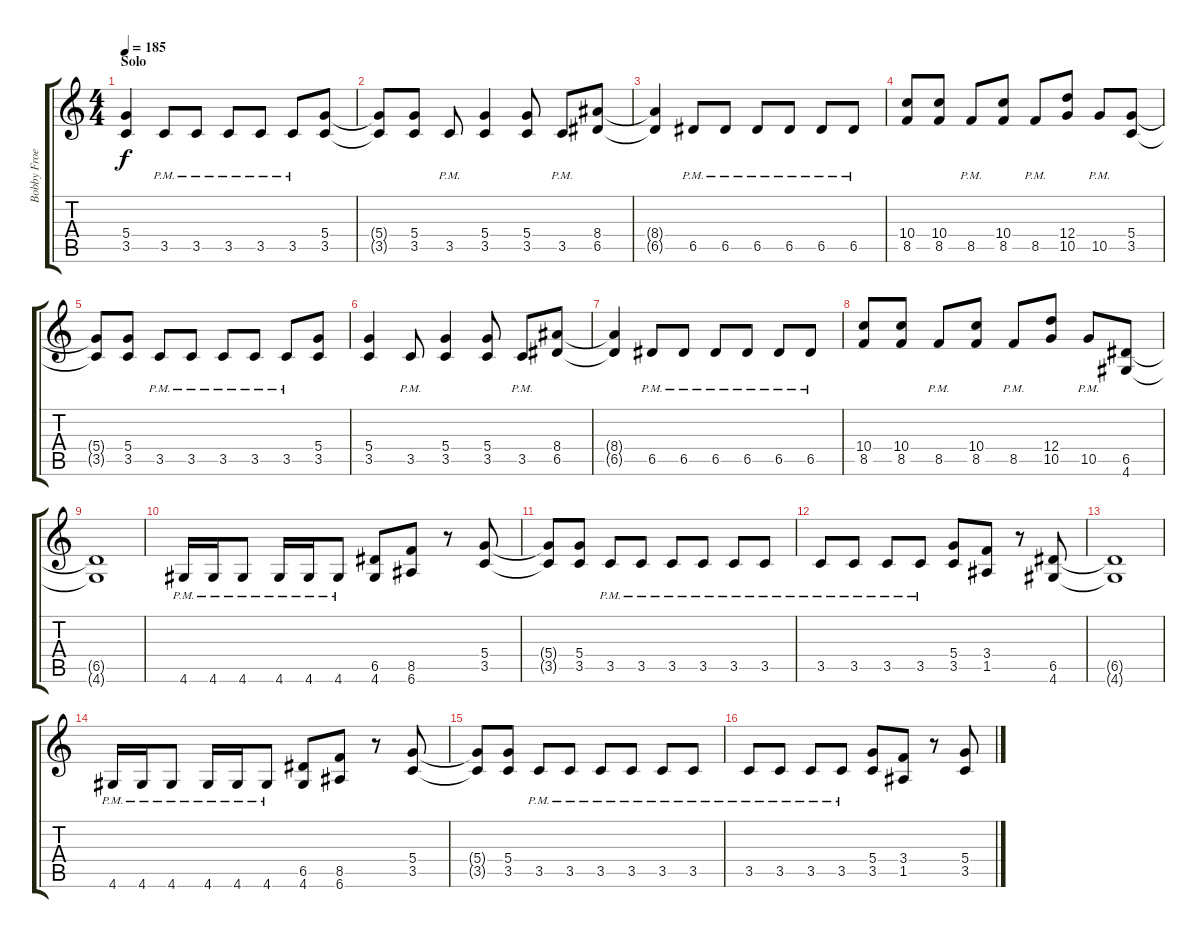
\track ("Bobby Froese" "Bobby Froe") {instrument distortionguitar}
\staff {score tabs}
\tuning (E4 B3 G3 D3 A2 E2) {hide}
\ts (4 4)
\section ("" "Solo")
\tempo 185
\clef g2
\ks c
(5.4{t} 3.5{t}).4{dy f} 3.5{pm}.8 3.5{pm}.8 3.5{pm}.8 3.5{pm}.8 3.5{pm}.8 (5.4 3.5).8 |
(5.4{t} 3.5{t}).8 (5.4 3.5).8 3.5{pm}.8 (5.4 3.5).4 (5.4 3.5).8 3.5{pm}.8 (8.4 6.5).8 |
(8.4{t} 6.5{t}).4 6.5{pm}.8 6.5{pm}.8 6.5{pm}.8 6.5{pm}.8 6.5{pm}.8 6.5{pm}.8 |
(10.4 8.5).8 (10.4 8.5).8 8.5{pm}.8 (10.4 8.5).8 8.5{pm}.8 (12.4 10.5).8 10.5{pm}.8 (5.4 3.5).8 |
(5.4{t} 3.5{t}).8 (5.4 3.5).8 3.5{pm}.8 3.5{pm}.8 3.5{pm}.8 3.5{pm}.8 3.5{pm}.8 (5.4 3.5).8 |
(5.4 3.5).4 3.5{pm}.8 (5.4 3.5).4 (5.4 3.5).8 3.5{pm}.8 (8.4 6.5).8 |
(8.4{t} 6.5{t}).4 6.5{pm}.8 6.5{pm}.8 6.5{pm}.8 6.5{pm}.8 6.5{pm}.8 6.5{pm}.8 |
(10.4 8.5).8 (10.4 8.5).8 8.5{pm}.8 (10.4 8.5).8 8.5{pm}.8 (12.4 10.5).8 10.5{pm}.8 (6.5 4.6).8 |
(6.5{t} 4.6{t}).1 |
4.6{pm}.16 4.6{pm}.16 4.6{pm}.8 4.6{pm}.16 4.6{pm}.16 4.6{pm}.8 (6.5 4.6).8 (8.5 6.6).8 r.8 (5.4 3.5).8 |
(5.4{t} 3.5{t}).8 (5.4 3.5).8 3.5{pm}.8 3.5{pm}.8 3.5{pm}.8 3.5{pm}.8 3.5{pm}.8 3.5{pm}.8 |
3.5{pm}.8 3.5{pm}.8 3.5{pm}.8 3.5{pm}.8 (5.4 3.5).8 (3.4 1.5).8 r.8 (6.5 4.6).8 |
(6.5{t} 4.6{t}).1 |
4.6{pm}.16 4.6{pm}.16 4.6{pm}.8 4.6{pm}.16 4.6{pm}.16 4.6{pm}.8 (6.5 4.6).8 (8.5 6.6).8 r.8 (5.4 3.5).8 |
(5.4{t} 3.5{t}).8 (5.4 3.5).8 3.5{pm}.8 3.5{pm}.8 3.5{pm}.8 3.5{pm}.8 3.5{pm}.8 3.5{pm}.8 |
3.5{pm}.8 3.5{pm}.8 3.5{pm}.8 3.5{pm}.8 (5.4 3.5).8 (3.4 1.5).8 r.8 (5.4 3.5).8
